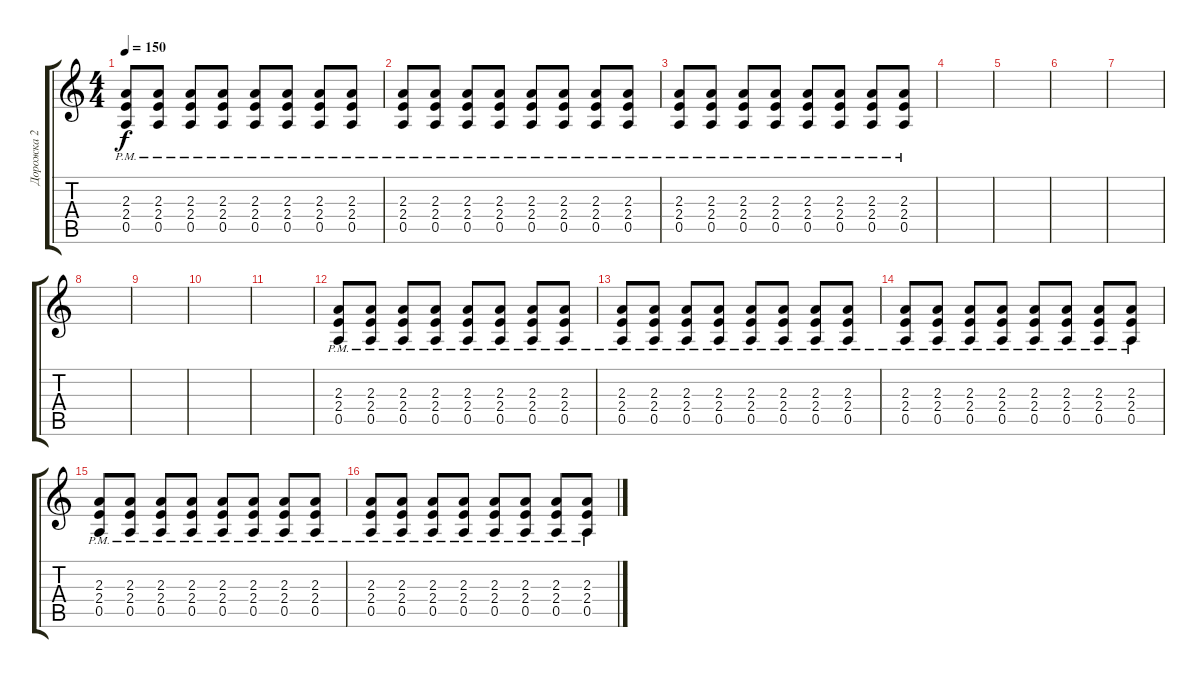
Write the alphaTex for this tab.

\track ("Дорожка 2" "Дорожка 2") {instrument distortionguitar}
\staff {score tabs}
\tuning (E4 B3 G3 D3 A2 E2) {hide}
\ts (4 4)
\tempo 150
\clef g2
\ks c
(2.3{pm} 2.4{pm} 0.5{pm}).8{dy f} (2.3{pm} 2.4{pm} 0.5{pm}).8 (2.3{pm} 2.4{pm} 0.5{pm}).8 (2.3{pm} 2.4{pm} 0.5{pm}).8 (2.3{pm} 2.4{pm} 0.5{pm}).8 (2.3{pm} 2.4{pm} 0.5{pm}).8 (2.3{pm} 2.4{pm} 0.5{pm}).8 (2.3{pm} 2.4{pm} 0.5{pm}).8 |
(2.3{pm} 2.4{pm} 0.5{pm}).8 (2.3{pm} 2.4{pm} 0.5{pm}).8 (2.3{pm} 2.4{pm} 0.5{pm}).8 (2.3{pm} 2.4{pm} 0.5{pm}).8 (2.3{pm} 2.4{pm} 0.5{pm}).8 (2.3{pm} 2.4{pm} 0.5{pm}).8 (2.3{pm} 2.4{pm} 0.5{pm}).8 (2.3{pm} 2.4{pm} 0.5{pm}).8 |
(2.3{pm} 2.4{pm} 0.5{pm}).8 (2.3{pm} 2.4{pm} 0.5{pm}).8 (2.3{pm} 2.4{pm} 0.5{pm}).8 (2.3{pm} 2.4{pm} 0.5{pm}).8 (2.3{pm} 2.4{pm} 0.5{pm}).8 (2.3{pm} 2.4{pm} 0.5{pm}).8 (2.3{pm} 2.4{pm} 0.5{pm}).8 (2.3{pm} 2.4{pm} 0.5{pm}).8 |
|
|
|
|
|
|
|
|
(2.3{pm} 2.4{pm} 0.5{pm}).8 (2.3{pm} 2.4{pm} 0.5{pm}).8 (2.3{pm} 2.4{pm} 0.5{pm}).8 (2.3{pm} 2.4{pm} 0.5{pm}).8 (2.3{pm} 2.4{pm} 0.5{pm}).8 (2.3{pm} 2.4{pm} 0.5{pm}).8 (2.3{pm} 2.4{pm} 0.5{pm}).8 (2.3{pm} 2.4{pm} 0.5{pm}).8 |
(2.3{pm} 2.4{pm} 0.5{pm}).8 (2.3{pm} 2.4{pm} 0.5{pm}).8 (2.3{pm} 2.4{pm} 0.5{pm}).8 (2.3{pm} 2.4{pm} 0.5{pm}).8 (2.3{pm} 2.4{pm} 0.5{pm}).8 (2.3{pm} 2.4{pm} 0.5{pm}).8 (2.3{pm} 2.4{pm} 0.5{pm}).8 (2.3{pm} 2.4{pm} 0.5{pm}).8 |
(2.3{pm} 2.4{pm} 0.5{pm}).8 (2.3{pm} 2.4{pm} 0.5{pm}).8 (2.3{pm} 2.4{pm} 0.5{pm}).8 (2.3{pm} 2.4{pm} 0.5{pm}).8 (2.3{pm} 2.4{pm} 0.5{pm}).8 (2.3{pm} 2.4{pm} 0.5{pm}).8 (2.3{pm} 2.4{pm} 0.5{pm}).8 (2.3{pm} 2.4{pm} 0.5{pm}).8 |
(2.3{pm} 2.4{pm} 0.5{pm}).8 (2.3{pm} 2.4{pm} 0.5{pm}).8 (2.3{pm} 2.4{pm} 0.5{pm}).8 (2.3{pm} 2.4{pm} 0.5{pm}).8 (2.3{pm} 2.4{pm} 0.5{pm}).8 (2.3{pm} 2.4{pm} 0.5{pm}).8 (2.3{pm} 2.4{pm} 0.5{pm}).8 (2.3{pm} 2.4{pm} 0.5{pm}).8 |
(2.3{pm} 2.4{pm} 0.5{pm}).8 (2.3{pm} 2.4{pm} 0.5{pm}).8 (2.3{pm} 2.4{pm} 0.5{pm}).8 (2.3{pm} 2.4{pm} 0.5{pm}).8 (2.3{pm} 2.4{pm} 0.5{pm}).8 (2.3{pm} 2.4{pm} 0.5{pm}).8 (2.3{pm} 2.4{pm} 0.5{pm}).8 (2.3{pm} 2.4{pm} 0.5{pm}).8
